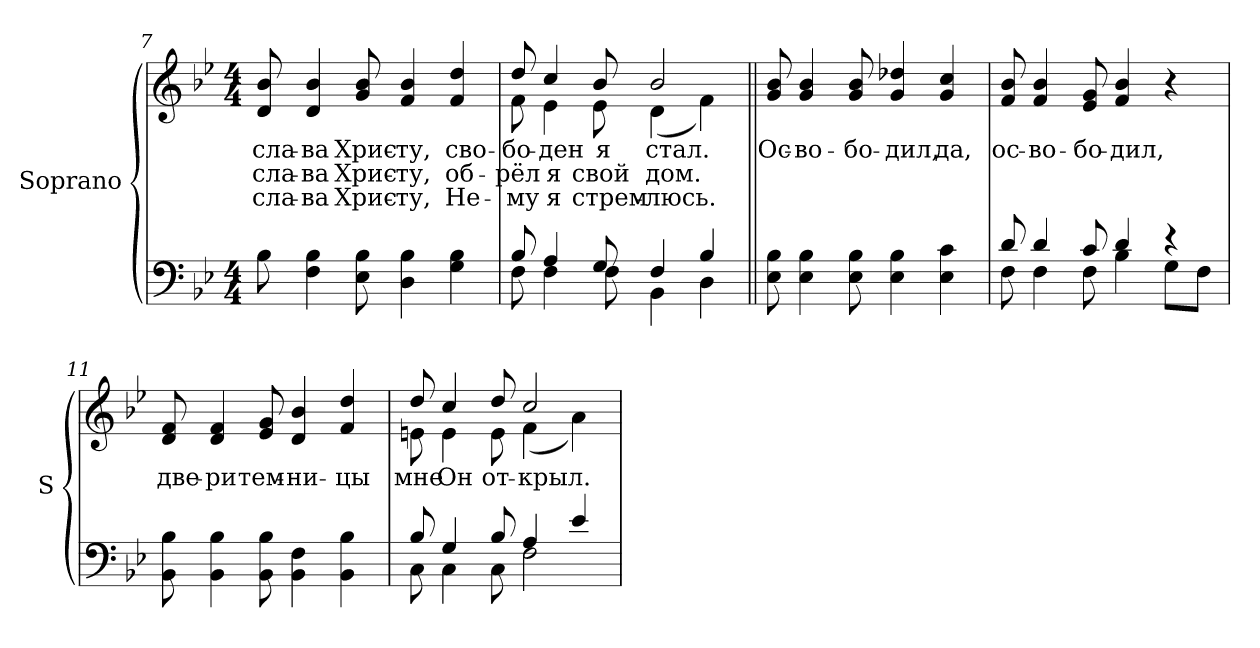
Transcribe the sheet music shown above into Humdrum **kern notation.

**kern	**kern	**text	**text	**text
*part1	*part1	*part1	*part1	*part1
*staff2	*staff1	*staff1	*staff1	*staff1
*I"Soprano	*	*	*	*
*I'S	*	*	*	*
*clefF4	*clefG2	*	*	*
*k[b-e-]	*k[b-e-]	*	*	*
*B-:	*B-:	*	*	*
*M4/4	*M4/4	*	*	*
=7	=7	=7	=7	=7
!	!	!LO:LY:b:color=#000000	!LO:LY:b:color=#000000	!LO:LY:b:color=#000000
8B-i\	8di/ 8b-i	сла-	сла-	сла-
!	!	!LO:LY:b:color=#000000	!LO:LY:b:color=#000000	!LO:LY:b:color=#000000
4Fi\ 4B-i	4di/ 4b-i	-ва	-ва	-ва
!	!	!LO:LY:b:color=#000000	!LO:LY:b:color=#000000	!LO:LY:b:color=#000000
8E-i\ 8B-i	8gi/ 8b-i	Хрис-	Хрис-	Хрис-
!	!	!LO:LY:b:color=#000000	!LO:LY:b:color=#000000	!LO:LY:b:color=#000000
4Di\ 4B-i	4fi/ 4b-i	-ту,	-ту,	-ту,
!	!	!LO:LY:b:color=#000000	!LO:LY:b:color=#000000	!LO:LY:b:color=#000000
4Gi\ 4B-i	4fi/ 4ddi	сво-	об-	Не-
=8	=8	=8	=8	=8
*^	*	*	*	*
!	!	!	!LO:LY:b:color=#000000	!LO:LY:b:color=#000000	!LO:LY:b:color=#000000
*	*	*^	*	*	*
8B-i/	8Fi\	8ddi/	8fi\	-бо-	-рёл	-му
!	!	!	!	!LO:LY:b:color=#000000	!LO:LY:b:color=#000000	!LO:LY:b:color=#000000
4Ai/	4Fi\	4cci/	4e-i\	-ден	я	я
!	!	!	!	!LO:LY:b:color=#000000	!LO:LY:b:color=#000000	!LO:LY:b:color=#000000
8Gi/	8Fi\	8b-i/	8e-i\	я	свой	стрем-
!	!	!	!	!LO:LY:b:color=#000000	!LO:LY:b:color=#000000	!LO:LY:b:color=#000000
4Fi/	4BB-i\	2b-i/	(4di\	стал.	дом.	-люсь.
4B-i/	4Di\	.	4fi\)	.	.	.
*v	*v	*	*	*	*	*
*	*v	*v	*	*	*
!!LO:LB:g=z
=9||	=9||	=9||	=9||	=9||
*^	*^	*	*	*
!	!	!	!	!LO:LY:b:color=#000000	!	!
*v	*v	*	*	*	*	*
*	*v	*v	*	*	*
8E-i\ 8B-i	8gi/ 8b-i	Ос-	.	.
!	!	!LO:LY:b:color=#000000	!	!
4E-i\ 4B-i	4gi/ 4b-i	-во-	.	.
!	!	!LO:LY:b:color=#000000	!	!
8E-i\ 8B-i	8gi/ 8b-i	-бо-	.	.
!	!	!LO:LY:b:color=#000000	!	!
4E-i\ 4B-i	4gi/ 4dd-Xi	-дил,	.	.
!	!	!LO:LY:b:color=#000000	!	!
4E-i\ 4ci	4gi/ 4cci	да,	.	.
=10	=10	=10	=10	=10
*^	*	*	*	*
!	!	!	!LO:LY:b:color=#000000	!	!
8di/	8Fi\	8fi/ 8b-i	ос-	.	.
!	!	!	!LO:LY:b:color=#000000	!	!
4di/	4Fi\	4fi/ 4b-i	-во-	.	.
!	!	!	!LO:LY:b:color=#000000	!	!
8ci/	8Fi\	8e-i/ 8gi	-бо-	.	.
!	!	!	!LO:LY:b:color=#000000	!	!
4di/	4B-i\	4fi/ 4b-i	-дил,	.	.
!	!	!	!LO:LY:b:color=#000000	!	!
4r	8Gi\L	4r	и	.	.
.	8Fi\J	.	.	.	.
*v	*v	*	*	*	*
=11	=11	=11	=11	=11
*^	*	*	*	*
!	!	!	!LO:LY:b:color=#000000	!	!
*v	*v	*	*	*	*
8BB-i\ 8B-i	8di/ 8fi	две-	.	.
!	!	!LO:LY:b:color=#000000	!	!
4BB-i\ 4B-i	4di/ 4fi	-ри	.	.
!	!	!LO:LY:b:color=#000000	!	!
8BB-i\ 8B-i	8e-i/ 8gi	тем-	.	.
!	!	!LO:LY:b:color=#000000	!	!
4BB-i\ 4Fi	4di/ 4b-i	-ни-	.	.
!	!	!LO:LY:b:color=#000000	!	!
4BB-i\ 4B-i	4fi/ 4ddi	-цы	.	.
=12	=12	=12	=12	=12
*^	*	*	*	*
!	!	!	!LO:LY:b:color=#000000	!	!
*	*	*^	*	*	*
8B-i/	8Ci\	8ddi/	8eni\	мне	.	.
!	!	!	!	!LO:LY:b:color=#000000	!	!
4Gi/	4Ci\	4cci/	4ei\	Он	.	.
!	!	!	!	!LO:LY:b:color=#000000	!	!
8B-i/	8Ci\	8ddi/	8ei\	от-	.	.
!	!	!	!	!LO:LY:b:color=#000000	!	!
4Ai/	2Fi\	2cci/	(4fi\	-крыл.	.	.
4e-i/	.	.	4ai\)	.	.	.
*v	*v	*	*	*	*	*
*	*v	*v	*	*	*
=	=	=	=	=
*-	*-	*-	*-	*-
